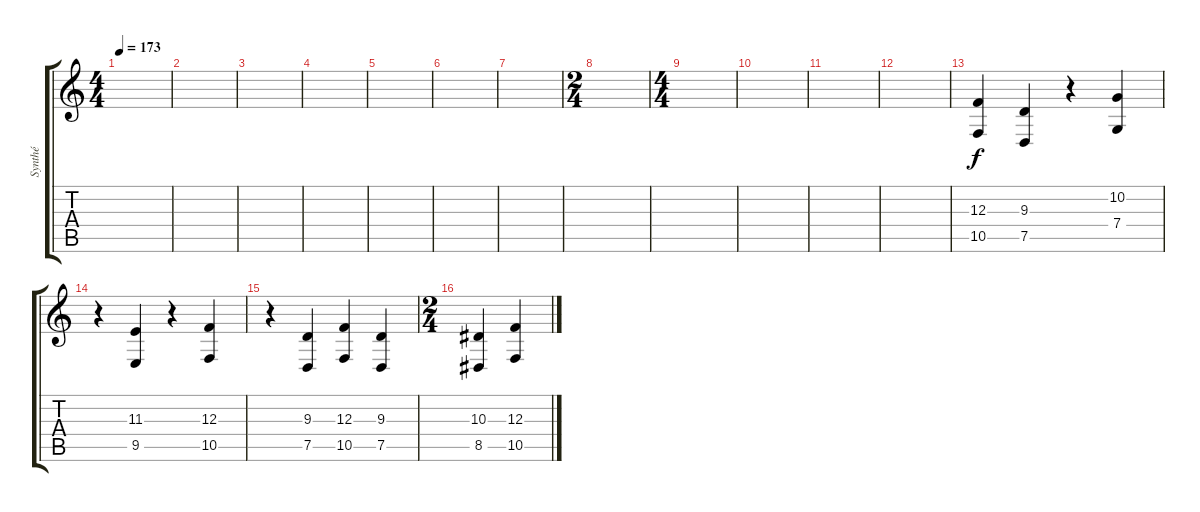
\track ("Synthé" "Synthé") {instrument pad3polysynth}
\staff {score tabs}
\tuning (D4 A3 F3 C3 G2 D2) {hide}
\ts (4 4)
\tempo 173
\clef g2
\ks c
|
|
|
|
|
|
|
\ts (2 4)
|
\ts (4 4)
|
|
|
|
(12.3 10.5).4{volume 10 instrument choiraahs} (9.3 7.5).4 r.4 (10.2 7.4).4 |
r.4 (11.3 9.5).4 r.4 (12.3 10.5).4 |
r.4 (9.3 7.5).4 (12.3 10.5).4 (9.3 7.5).4 |
\ts (2 4)
(10.3 8.5).4 (12.3 10.5).4
